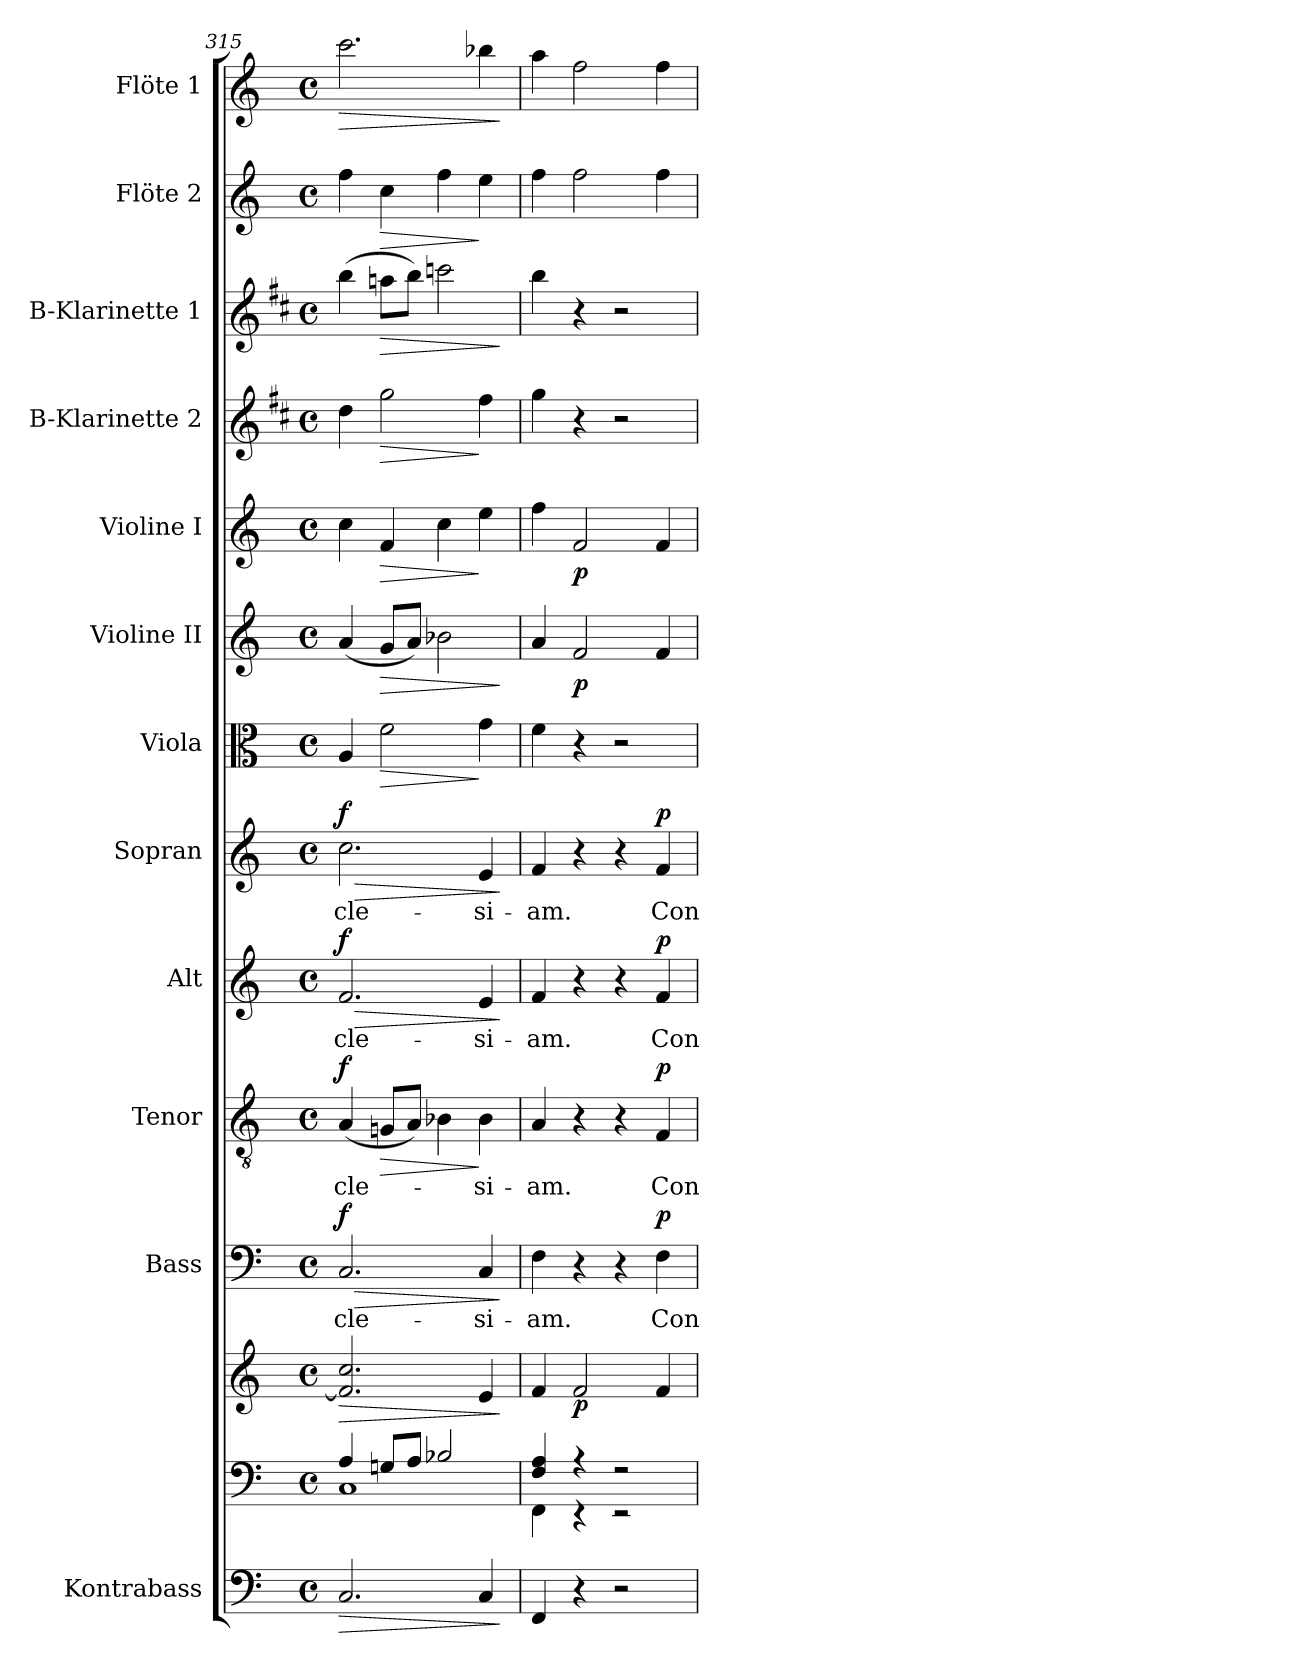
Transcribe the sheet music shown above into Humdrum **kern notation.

**kern	**dynam	**kern	**kern	**dynam	**kern	**text	**dynam	**kern	**text	**dynam	**kern	**text	**dynam	**kern	**text	**dynam	**kern	**dynam	**kern	**dynam	**kern	**dynam	**kern	**dynam	**kern	**dynam	**kern	**dynam	**kern	**dynam
*part13	*part13	*part12	*part12	*part12	*part11	*part11	*part11	*part10	*part10	*part10	*part9	*part9	*part9	*part8	*part8	*part8	*part7	*part7	*part6	*part6	*part5	*part5	*part4	*part4	*part3	*part3	*part2	*part2	*part1	*part1
*staff14	*staff14	*staff13	*staff12	*staff12/13	*staff11	*staff11	*staff11	*staff10	*staff10	*staff10	*staff9	*staff9	*staff9	*staff8	*staff8	*staff8	*staff7	*staff7	*staff6	*staff6	*staff5	*staff5	*staff4	*staff4	*staff3	*staff3	*staff2	*staff2	*staff1	*staff1
*I"Kontrabass	*	*	*	*	*I"Bass	*	*	*I"Tenor	*	*	*I"Alt	*	*	*I"Sopran	*	*	*I"Viola	*	*I"Violine II	*	*I"Violine I	*	*I"B-Klarinette 2	*	*I"B-Klarinette 1	*	*I"Flöte 2	*	*I"Flöte 1	*
*I'Kb.	*	*	*	*	*I'B.	*	*	*I'T.	*	*	*I'A.	*	*	*I'S.	*	*	*I'Vla.	*	*I'Vl. II	*	*I'Vl. I	*	*I'B Kl. 2	*	*I'B Kl. 1	*	*I'Fl. 2	*	*I'Fl. 1	*
*clefF4	*	*clefF4	*clefG2	*	*clefF4	*	*	*clefGv2	*	*	*clefG2	*	*	*clefG2	*	*	*clefC3	*	*clefG2	*	*clefG2	*	*clefG2	*	*clefG2	*	*clefG2	*	*clefG2	*
*ITrd7c12	*	*	*	*	*	*	*	*	*	*	*	*	*	*	*	*	*	*	*	*	*	*	*ITrd1c2	*	*ITrd1c2	*	*	*	*	*
*k[]	*	*k[]	*k[]	*	*k[]	*	*	*k[]	*	*	*k[]	*	*	*k[]	*	*	*k[]	*	*k[]	*	*k[]	*	*k[]	*	*k[]	*	*k[]	*	*k[]	*
*C:	*	*C:	*C:	*	*C:	*	*	*C:	*	*	*C:	*	*	*C:	*	*	*C:	*	*C:	*	*C:	*	*C:	*	*C:	*	*C:	*	*C:	*
*M4/4	*	*M4/4	*M4/4	*	*M4/4	*	*	*M4/4	*	*	*M4/4	*	*	*M4/4	*	*	*M4/4	*	*M4/4	*	*M4/4	*	*M4/4	*	*M4/4	*	*M4/4	*	*M4/4	*
*met(c)	*	*met(c)	*met(c)	*	*met(c)	*	*	*met(c)	*	*	*met(c)	*	*	*met(c)	*	*	*met(c)	*	*met(c)	*	*met(c)	*	*met(c)	*	*met(c)	*	*met(c)	*	*met(c)	*
=315	=315	=315	=315	=315	=315	=315	=315	=315	=315	=315	=315	=315	=315	=315	=315	=315	=315	=315	=315	=315	=315	=315	=315	=315	=315	=315	=315	=315	=315	=315
!	!LO:HP:b	!	!	!LO:HP:b	!	!LO:LY:b	!LO:HP:b	!	!LO:LY:b	!	!	!LO:LY:b	!LO:HP:b	!	!LO:LY:b	!LO:HP:b	!	!	!	!	!	!	!	!	!	!	!	!	!	!LO:HP:b
*	*	*^	*	*	*	*	*	*	*	*	*	*	*	*	*	*	*	*	*	*	*	*	*	*	*	*	*	*	*	*
!	!	!	!	!	!	!	!	!LO:DY:n=1:a	!	!	!LO:DY:a	!	!	!LO:DY:n=1:a	!	!	!LO:DY:n=1:a	!	!	!	!	!	!	!	!	!	!	!	!	!	!
2.CC/	>	4A/	1C	2.f/] 2.cc/	>	2.C/	-cle-	> f	(<4A/	-cle-	f	2.f/	-cle-	> f	2.cc\	-cle-	> f	4A/	.	(<4a/	.	4cc\	.	4cc\	.	(>4aa\	.	4ff\	.	2.ccc\	>
!	!	!	!	!	!	!	!	!	!	!	!LO:HP:b	!	!	!	!	!	!	!	!LO:HP:b	!	!LO:HP:b	!	!LO:HP:b	!	!LO:HP:b	!	!LO:HP:b	!	!LO:HP:b	!	!
.	.	8Gn/L	.	.	.	.	.	.	8Gn/L	.	>	.	.	.	.	.	.	2f\	>	8g/L	>	4f/	>	2ff\	>	8ggn\L	>	4cc\	>	.	.
.	.	8A/J	.	.	.	.	.	.	8A/J)	.	.	.	.	.	.	.	.	.	.	8a/J)	.	.	.	.	.	8aa\J)	.	.	.	.	.
.	.	2B-X/	.	.	.	.	.	.	4B-X\	.	.	.	.	.	.	.	.	.	.	2b-X\	.	4cc\	.	.	.	2bb-X\	.	4ff\	.	.	.
!	!	!	!	!	!	!	!LO:LY:b	!	!	!LO:LY:b	!	!	!LO:LY:b	!	!	!LO:LY:b	!	!	!	!	!	!	!	!	!	!	!	!	!	!	!
4CC/	.	.	.	4e/	.	4C/	-si-	.	4B-\	-si-	]	4e/	-si-	.	4e/	-si-	.	4g\	]	.	.	4ee\	]	4ee\	]	.	.	4ee\	]	4bb-X\	.
*	*	*v	*v	*	*	*	*	*	*	*	*	*	*	*	*	*	*	*	*	*	*	*	*	*	*	*	*	*	*	*	*
.	]	.	.	]	.	.	]	.	.	.	.	.	]	.	.	]	.	.	.	]	.	.	.	.	.	]	.	.	.	]
!!LO:PB:g=z
=316	=316	=316	=316	=316	=316	=316	=316	=316	=316	=316	=316	=316	=316	=316	=316	=316	=316	=316	=316	=316	=316	=316	=316	=316	=316	=316	=316	=316	=316	=316
*	*	*^	*	*	*	*	*	*	*	*	*	*	*	*	*	*	*	*	*	*	*	*	*	*	*	*	*	*	*	*
!	!	!	!	!	!	!	!LO:LY:b	!	!	!LO:LY:b	!	!	!LO:LY:b	!	!	!LO:LY:b	!	!	!	!	!	!	!	!	!	!	!	!	!	!	!
4FFF/	.	4F/ 4A/	4FF\	4f/	.	4F\	-am.	.	4A/	-am.	.	4f/	-am.	.	4f/	-am.	.	4f\	.	4a/	.	4ff\	.	4ff\	.	4aa\	.	4ff\	.	4aa\	.
!	!	!	!	!	!LO:DY:b	!	!	!	!	!	!	!	!	!	!	!	!	!	!	!	!LO:DY:b	!	!LO:DY:b	!	!	!	!	!	!	!	!
4r	.	4r	4r	2f/	p	4r	.	.	4r	.	.	4r	.	.	4r	.	.	4r	.	2f/	p	2f/	p	4r	.	4r	.	2ff\	.	2ff\	.
2r	.	2r	2r	.	.	4r	.	.	4r	.	.	4r	.	.	4r	.	.	2r	.	.	.	.	.	2r	.	2r	.	.	.	.	.
!	!	!	!	!	!	!	!LO:LY:b	!LO:DY:a	!	!LO:LY:b	!LO:DY:a	!	!LO:LY:b	!LO:DY:a	!	!LO:LY:b	!LO:DY:a	!	!	!	!	!	!	!	!	!	!	!	!	!	!
.	.	.	.	4f/	.	4F\	Con-	p	4F/	Con-	p	4f/	Con-	p	4f/	Con-	p	.	.	4f/	.	4f/	.	.	.	.	.	4ff\	.	4ff\	.
*	*	*v	*v	*	*	*	*	*	*	*	*	*	*	*	*	*	*	*	*	*	*	*	*	*	*	*	*	*	*	*	*
=	=	=	=	=	=	=	=	=	=	=	=	=	=	=	=	=	=	=	=	=	=	=	=	=	=	=	=	=	=	=
*-	*-	*-	*-	*-	*-	*-	*-	*-	*-	*-	*-	*-	*-	*-	*-	*-	*-	*-	*-	*-	*-	*-	*-	*-	*-	*-	*-	*-	*-	*-
